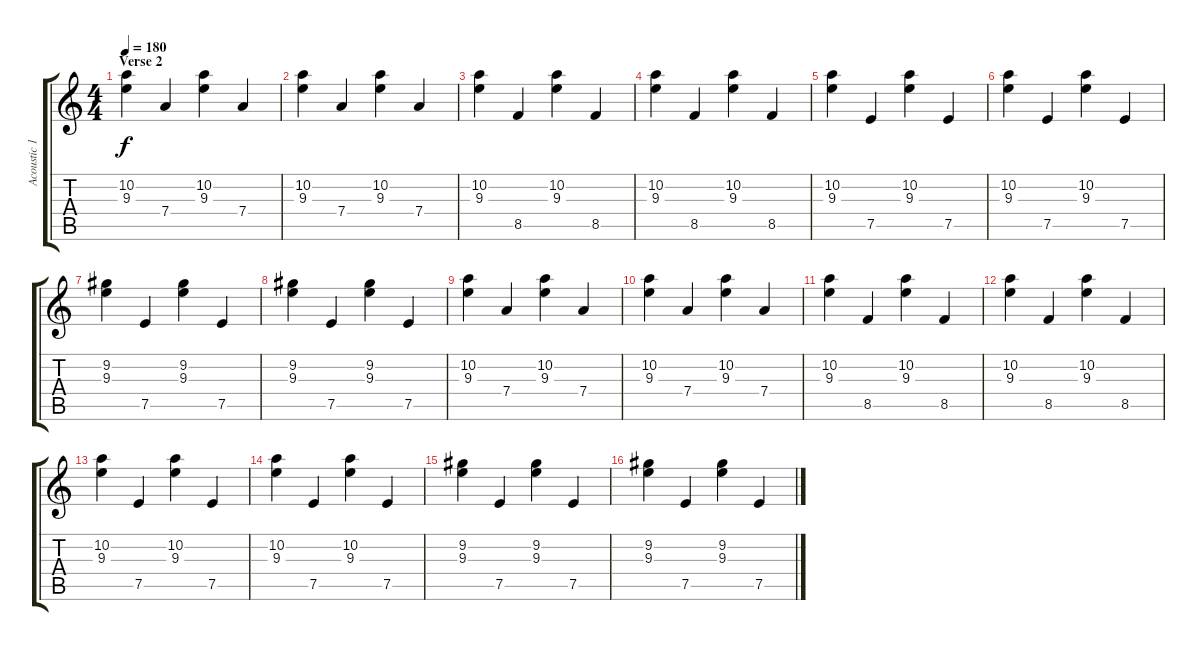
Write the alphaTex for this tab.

\track ("Acoustic 1" "Acoustic 1") {instrument electricguitarjazz}
\staff {score tabs}
\tuning (E4 B3 G3 D3 A2 E2) {hide}
\ts (4 4)
\section ("" "Verse 2")
\tempo 180
\clef g2
\ks c
(10.2 9.3).4{dy f} 7.4.4 (10.2 9.3).4 7.4.4 |
(10.2 9.3).4 7.4.4 (10.2 9.3).4 7.4.4 |
(10.2 9.3).4 8.5.4 (10.2 9.3).4 8.5.4 |
(10.2 9.3).4 8.5.4 (10.2 9.3).4 8.5.4 |
(10.2 9.3).4 7.5.4 (10.2 9.3).4 7.5.4 |
(10.2 9.3).4 7.5.4 (10.2 9.3).4 7.5.4 |
(9.2 9.3).4 7.5.4 (9.2 9.3).4 7.5.4 |
(9.2 9.3).4 7.5.4 (9.2 9.3).4 7.5.4 |
(10.2 9.3).4 7.4.4 (10.2 9.3).4 7.4.4 |
(10.2 9.3).4 7.4.4 (10.2 9.3).4 7.4.4 |
(10.2 9.3).4 8.5.4 (10.2 9.3).4 8.5.4 |
(10.2 9.3).4 8.5.4 (10.2 9.3).4 8.5.4 |
(10.2 9.3).4 7.5.4 (10.2 9.3).4 7.5.4 |
(10.2 9.3).4 7.5.4 (10.2 9.3).4 7.5.4 |
(9.2 9.3).4 7.5.4 (9.2 9.3).4 7.5.4 |
(9.2 9.3).4 7.5.4 (9.2 9.3).4 7.5.4
